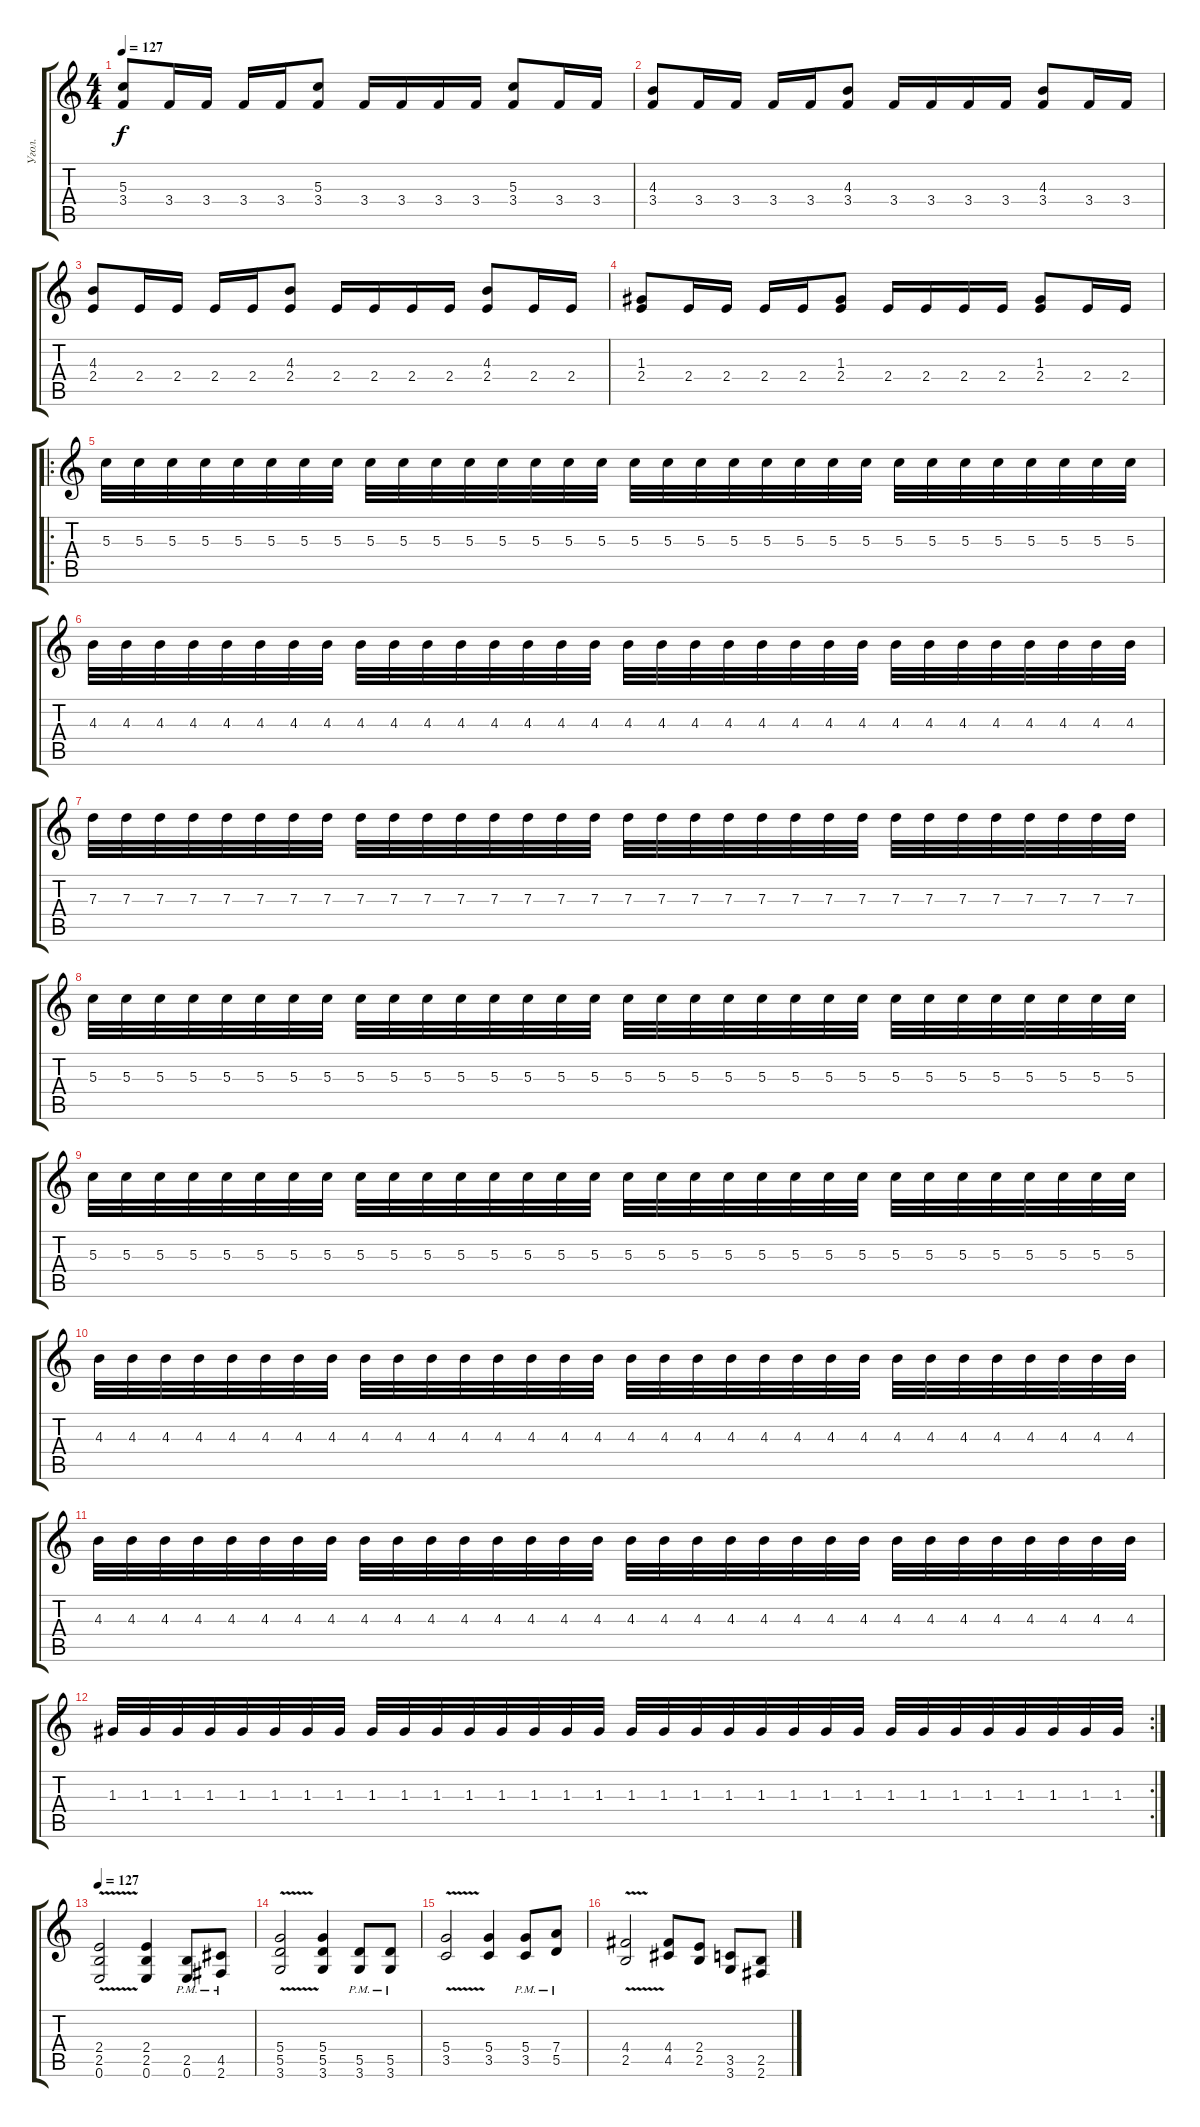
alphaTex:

\track ("Угол." "Угол.") {instrument distortionguitar}
\staff {score tabs}
\tuning (E4 B3 G3 D3 A2 E2) {hide}
\ts (4 4)
\tempo 127
\clef g2
\ks c
(5.3 3.4).8{dy f} 3.4.16 3.4.16 3.4.16 3.4.16 (5.3 3.4).8 3.4.16 3.4.16 3.4.16 3.4.16 (5.3 3.4).8 3.4.16 3.4.16 |
(4.3 3.4).8 3.4.16 3.4.16 3.4.16 3.4.16 (4.3 3.4).8 3.4.16 3.4.16 3.4.16 3.4.16 (4.3 3.4).8 3.4.16 3.4.16 |
(4.3 2.4).8 2.4.16 2.4.16 2.4.16 2.4.16 (4.3 2.4).8 2.4.16 2.4.16 2.4.16 2.4.16 (4.3 2.4).8 2.4.16 2.4.16 |
(1.3 2.4).8 2.4.16 2.4.16 2.4.16 2.4.16 (1.3 2.4).8 2.4.16 2.4.16 2.4.16 2.4.16 (1.3 2.4).8 2.4.16 2.4.16 |
\ro
5.3.32 5.3.32 5.3.32 5.3.32 5.3.32 5.3.32 5.3.32 5.3.32 5.3.32 5.3.32 5.3.32 5.3.32 5.3.32 5.3.32 5.3.32 5.3.32 5.3.32 5.3.32 5.3.32 5.3.32 5.3.32 5.3.32 5.3.32 5.3.32 5.3.32 5.3.32 5.3.32 5.3.32 5.3.32 5.3.32 5.3.32 5.3.32 |
4.3.32 4.3.32 4.3.32 4.3.32 4.3.32 4.3.32 4.3.32 4.3.32 4.3.32 4.3.32 4.3.32 4.3.32 4.3.32 4.3.32 4.3.32 4.3.32 4.3.32 4.3.32 4.3.32 4.3.32 4.3.32 4.3.32 4.3.32 4.3.32 4.3.32 4.3.32 4.3.32 4.3.32 4.3.32 4.3.32 4.3.32 4.3.32 |
7.3.32 7.3.32 7.3.32 7.3.32 7.3.32 7.3.32 7.3.32 7.3.32 7.3.32 7.3.32 7.3.32 7.3.32 7.3.32 7.3.32 7.3.32 7.3.32 7.3.32 7.3.32 7.3.32 7.3.32 7.3.32 7.3.32 7.3.32 7.3.32 7.3.32 7.3.32 7.3.32 7.3.32 7.3.32 7.3.32 7.3.32 7.3.32 |
5.3.32 5.3.32 5.3.32 5.3.32 5.3.32 5.3.32 5.3.32 5.3.32 5.3.32 5.3.32 5.3.32 5.3.32 5.3.32 5.3.32 5.3.32 5.3.32 5.3.32 5.3.32 5.3.32 5.3.32 5.3.32 5.3.32 5.3.32 5.3.32 5.3.32 5.3.32 5.3.32 5.3.32 5.3.32 5.3.32 5.3.32 5.3.32 |
5.3.32 5.3.32 5.3.32 5.3.32 5.3.32 5.3.32 5.3.32 5.3.32 5.3.32 5.3.32 5.3.32 5.3.32 5.3.32 5.3.32 5.3.32 5.3.32 5.3.32 5.3.32 5.3.32 5.3.32 5.3.32 5.3.32 5.3.32 5.3.32 5.3.32 5.3.32 5.3.32 5.3.32 5.3.32 5.3.32 5.3.32 5.3.32 |
4.3.32 4.3.32 4.3.32 4.3.32 4.3.32 4.3.32 4.3.32 4.3.32 4.3.32 4.3.32 4.3.32 4.3.32 4.3.32 4.3.32 4.3.32 4.3.32 4.3.32 4.3.32 4.3.32 4.3.32 4.3.32 4.3.32 4.3.32 4.3.32 4.3.32 4.3.32 4.3.32 4.3.32 4.3.32 4.3.32 4.3.32 4.3.32 |
4.3.32 4.3.32 4.3.32 4.3.32 4.3.32 4.3.32 4.3.32 4.3.32 4.3.32 4.3.32 4.3.32 4.3.32 4.3.32 4.3.32 4.3.32 4.3.32 4.3.32 4.3.32 4.3.32 4.3.32 4.3.32 4.3.32 4.3.32 4.3.32 4.3.32 4.3.32 4.3.32 4.3.32 4.3.32 4.3.32 4.3.32 4.3.32 |
\rc 2
1.3.32 1.3.32 1.3.32 1.3.32 1.3.32 1.3.32 1.3.32 1.3.32 1.3.32 1.3.32 1.3.32 1.3.32 1.3.32 1.3.32 1.3.32 1.3.32 1.3.32 1.3.32 1.3.32 1.3.32 1.3.32 1.3.32 1.3.32 1.3.32 1.3.32 1.3.32 1.3.32 1.3.32 1.3.32 1.3.32 1.3.32 1.3.32 |
\tempo 127
(2.4 2.5 0.6{v}).2 (2.4 2.5 0.6).4 (2.5{pm} 0.6{pm}).8 (4.5{pm} 2.6{pm}).8 |
(5.4 5.5 3.6{v}).2 (5.4 5.5 3.6).4 (5.5{pm} 3.6{pm}).8 (5.5{pm} 3.6{pm}).8 |
(5.4 3.5{v}).2 (5.4 3.5).4 (5.4 3.5{pm}).8 (7.4 5.5{pm}).8 |
(4.4 2.5{v}).2 (4.4 4.5).8 (2.4 2.5).8 (3.5 3.6).8 (2.5 2.6).8
